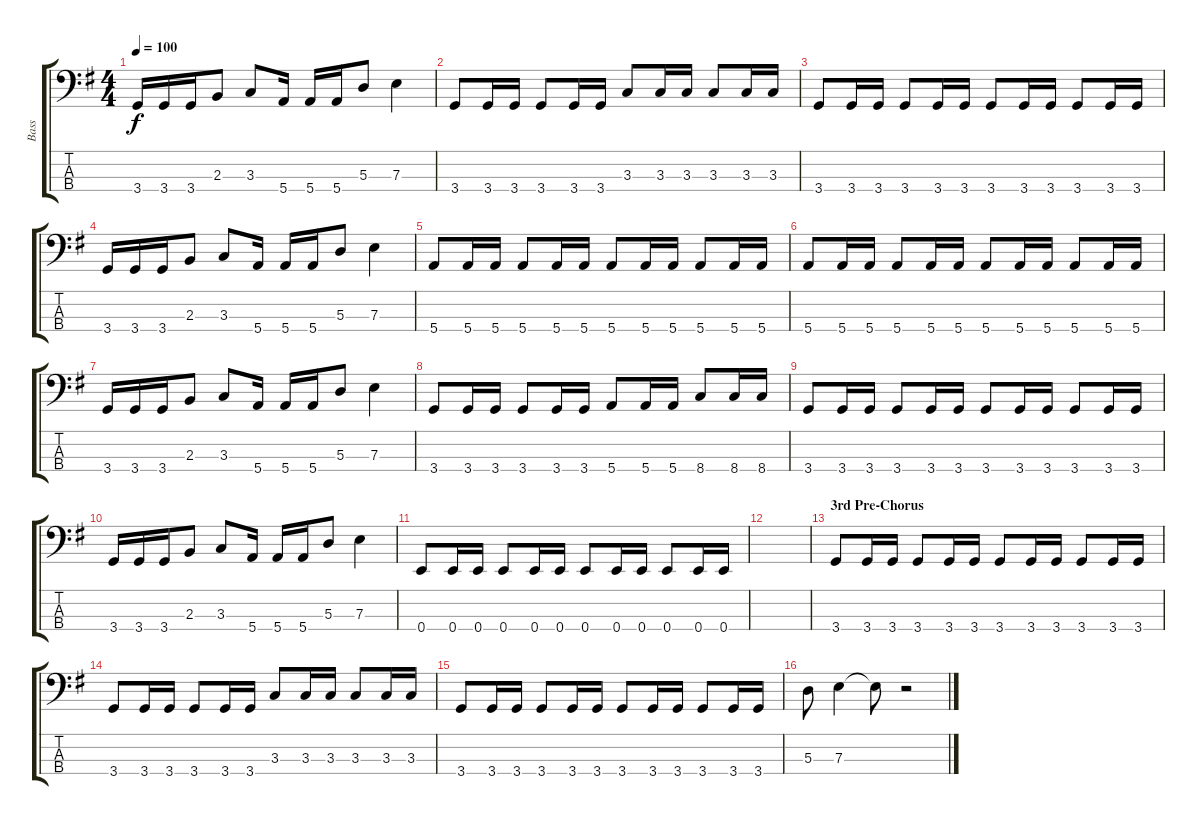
\track ("Bass" "Bass") {instrument electricbasspick}
\staff {score tabs}
\tuning (G2 D2 A1 E1) {hide}
\ts (4 4)
\tempo 100
\clef f4
\ks eminor
3.4.16{dy f} 3.4.16 3.4.16 2.3.8 3.3.8 5.4.16 5.4.16 5.4.16 5.3.8 7.3.4 |
3.4.8 3.4.16 3.4.16 3.4.8 3.4.16 3.4.16 3.3.8 3.3.16 3.3.16 3.3.8 3.3.16 3.3.16 |
3.4.8 3.4.16 3.4.16 3.4.8 3.4.16 3.4.16 3.4.8 3.4.16 3.4.16 3.4.8 3.4.16 3.4.16 |
3.4.16 3.4.16 3.4.16 2.3.8 3.3.8 5.4.16 5.4.16 5.4.16 5.3.8 7.3.4 |
5.4.8 5.4.16 5.4.16 5.4.8 5.4.16 5.4.16 5.4.8 5.4.16 5.4.16 5.4.8 5.4.16 5.4.16 |
5.4.8 5.4.16 5.4.16 5.4.8 5.4.16 5.4.16 5.4.8 5.4.16 5.4.16 5.4.8 5.4.16 5.4.16 |
3.4.16 3.4.16 3.4.16 2.3.8 3.3.8 5.4.16 5.4.16 5.4.16 5.3.8 7.3.4 |
3.4.8 3.4.16 3.4.16 3.4.8 3.4.16 3.4.16 5.4.8 5.4.16 5.4.16 8.4.8 8.4.16 8.4.16 |
3.4.8 3.4.16 3.4.16 3.4.8 3.4.16 3.4.16 3.4.8 3.4.16 3.4.16 3.4.8 3.4.16 3.4.16 |
3.4.16 3.4.16 3.4.16 2.3.8 3.3.8 5.4.16 5.4.16 5.4.16 5.3.8 7.3.4 |
0.4.8 0.4.16 0.4.16 0.4.8 0.4.16 0.4.16 0.4.8 0.4.16 0.4.16 0.4.8 0.4.16 0.4.16 |
|
\section ("" "3rd Pre-Chorus")
3.4.8 3.4.16 3.4.16 3.4.8 3.4.16 3.4.16 3.4.8 3.4.16 3.4.16 3.4.8 3.4.16 3.4.16 |
3.4.8 3.4.16 3.4.16 3.4.8 3.4.16 3.4.16 3.3.8 3.3.16 3.3.16 3.3.8 3.3.16 3.3.16 |
3.4.8 3.4.16 3.4.16 3.4.8 3.4.16 3.4.16 3.4.8 3.4.16 3.4.16 3.4.8 3.4.16 3.4.16 |
5.3.8 7.3.4 7.3{t}.8 r.2
